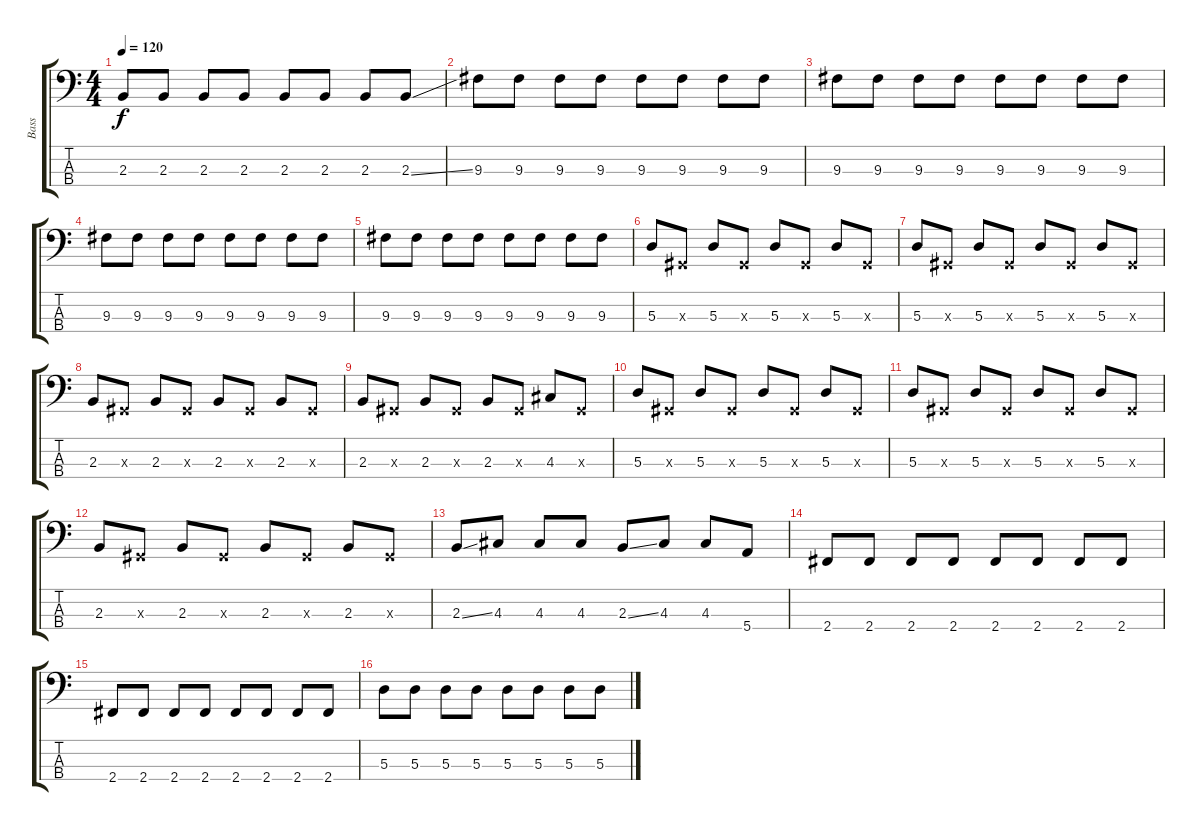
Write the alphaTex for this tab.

\track ("Bass" "Bass") {instrument acousticbass}
\staff {score tabs}
\tuning (G2 D2 A1 E1) {hide}
\ts (4 4)
\tempo 120
\clef f4
\ks c
2.3.8{dy f} 2.3.8 2.3.8 2.3.8 2.3.8 2.3.8 2.3.8 2.3{ss}.8 |
9.3.8 9.3.8 9.3.8 9.3.8 9.3.8 9.3.8 9.3.8 9.3.8 |
9.3.8 9.3.8 9.3.8 9.3.8 9.3.8 9.3.8 9.3.8 9.3.8 |
9.3.8 9.3.8 9.3.8 9.3.8 9.3.8 9.3.8 9.3.8 9.3.8 |
9.3.8 9.3.8 9.3.8 9.3.8 9.3.8 9.3.8 9.3.8 9.3.8 |
5.3.8 -1.3{x}.8 5.3.8 -1.3{x}.8 5.3.8 -1.3{x}.8 5.3.8 -1.3{x}.8 |
5.3.8 -1.3{x}.8 5.3.8 -1.3{x}.8 5.3.8 -1.3{x}.8 5.3.8 -1.3{x}.8 |
2.3.8 -1.3{x}.8 2.3.8 -1.3{x}.8 2.3.8 -1.3{x}.8 2.3.8 -1.3{x}.8 |
2.3.8 -1.3{x}.8 2.3.8 -1.3{x}.8 2.3.8 -1.3{x}.8 4.3.8 -1.3{x}.8 |
5.3.8 -1.3{x}.8 5.3.8 -1.3{x}.8 5.3.8 -1.3{x}.8 5.3.8 -1.3{x}.8 |
5.3.8 -1.3{x}.8 5.3.8 -1.3{x}.8 5.3.8 -1.3{x}.8 5.3.8 -1.3{x}.8 |
2.3.8 -1.3{x}.8 2.3.8 -1.3{x}.8 2.3.8 -1.3{x}.8 2.3.8 -1.3{x}.8 |
2.3{ss}.8 4.3.8 4.3.8 4.3.8 2.3{ss}.8 4.3.8 4.3.8 5.4.8 |
2.4.8 2.4.8 2.4.8 2.4.8 2.4.8 2.4.8 2.4.8 2.4.8 |
2.4.8 2.4.8 2.4.8 2.4.8 2.4.8 2.4.8 2.4.8 2.4.8 |
5.3.8 5.3.8 5.3.8 5.3.8 5.3.8 5.3.8 5.3.8 5.3.8
